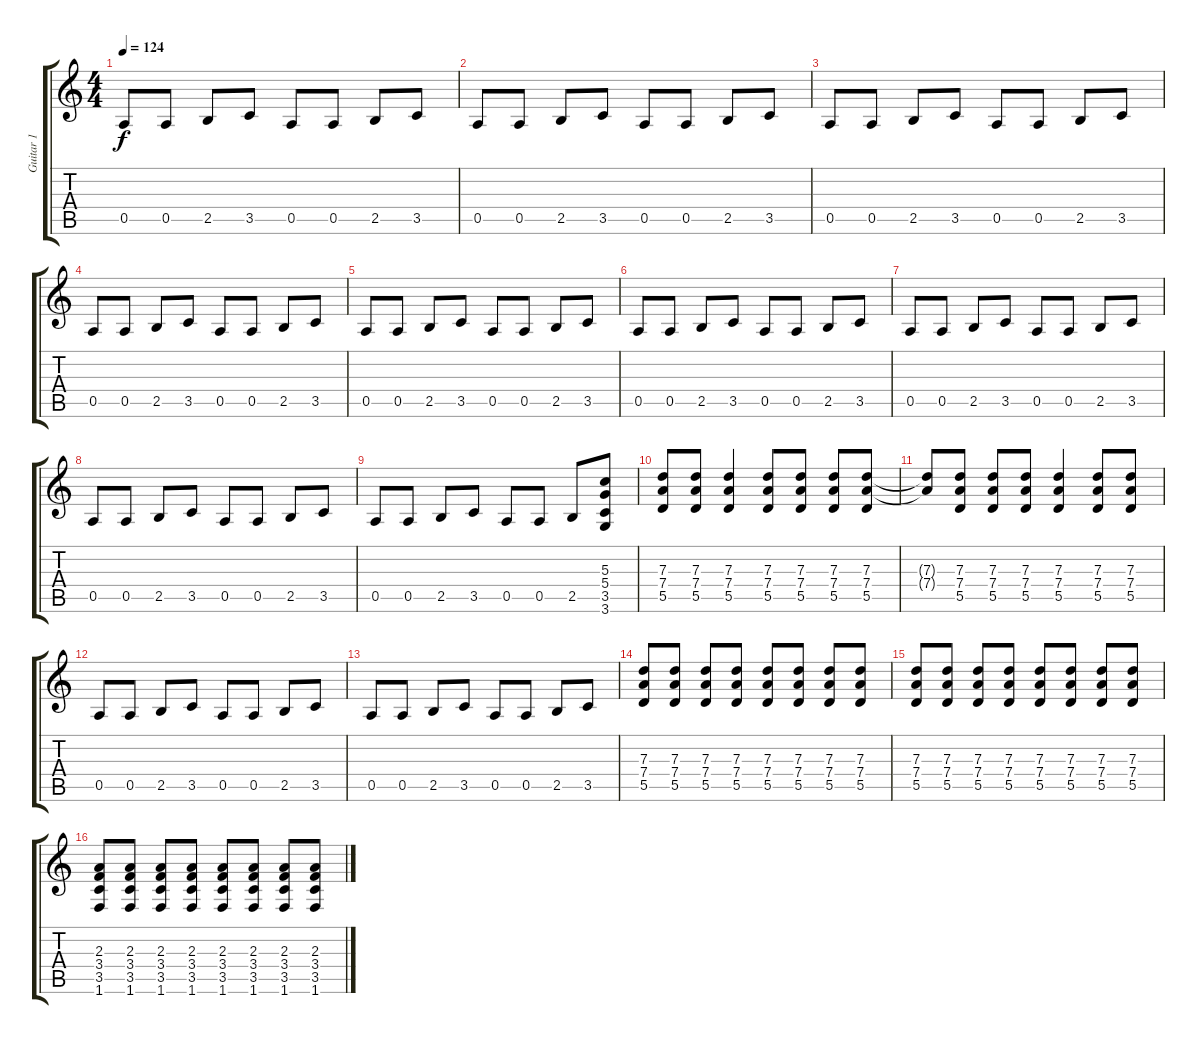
\track ("Guitar 1" "Guitar 1") {instrument distortionguitar}
\staff {score tabs}
\tuning (E4 B3 G3 D3 A2 E2) {hide}
\ts (4 4)
\tempo 124
\clef g2
\ks c
0.5.8{dy f} 0.5.8 2.5.8 3.5.8 0.5.8 0.5.8 2.5.8 3.5.8 |
0.5.8 0.5.8 2.5.8 3.5.8 0.5.8 0.5.8 2.5.8 3.5.8 |
0.5.8 0.5.8 2.5.8 3.5.8 0.5.8 0.5.8 2.5.8 3.5.8 |
0.5.8 0.5.8 2.5.8 3.5.8 0.5.8 0.5.8 2.5.8 3.5.8 |
0.5.8 0.5.8 2.5.8 3.5.8 0.5.8 0.5.8 2.5.8 3.5.8 |
0.5.8 0.5.8 2.5.8 3.5.8 0.5.8 0.5.8 2.5.8 3.5.8 |
0.5.8 0.5.8 2.5.8 3.5.8 0.5.8 0.5.8 2.5.8 3.5.8 |
0.5.8 0.5.8 2.5.8 3.5.8 0.5.8 0.5.8 2.5.8 3.5.8 |
0.5.8 0.5.8 2.5.8 3.5.8 0.5.8 0.5.8 2.5.8 (5.3 5.4 3.5 3.6).8 |
(7.3 7.4 5.5).8 (7.3 7.4 5.5).8 (7.3 7.4 5.5).4 (7.3 7.4 5.5).8 (7.3 7.4 5.5).8 (7.3 7.4 5.5).8 (7.3 7.4 5.5).8 |
(7.3{t} 7.4{t}).8 (7.3 7.4 5.5).8 (7.3 7.4 5.5).8 (7.3 7.4 5.5).8 (7.3 7.4 5.5).4 (7.3 7.4 5.5).8 (7.3 7.4 5.5).8 |
0.5.8 0.5.8 2.5.8 3.5.8 0.5.8 0.5.8 2.5.8 3.5.8 |
0.5.8 0.5.8 2.5.8 3.5.8 0.5.8 0.5.8 2.5.8 3.5.8 |
(7.3 7.4 5.5).8 (7.3 7.4 5.5).8 (7.3 7.4 5.5).8 (7.3 7.4 5.5).8 (7.3 7.4 5.5).8 (7.3 7.4 5.5).8 (7.3 7.4 5.5).8 (7.3 7.4 5.5).8 |
(7.3 7.4 5.5).8 (7.3 7.4 5.5).8 (7.3 7.4 5.5).8 (7.3 7.4 5.5).8 (7.3 7.4 5.5).8 (7.3 7.4 5.5).8 (7.3 7.4 5.5).8 (7.3 7.4 5.5).8 |
(2.3 3.4 3.5 1.6).8 (2.3 3.4 3.5 1.6).8 (2.3 3.4 3.5 1.6).8 (2.3 3.4 3.5 1.6).8 (2.3 3.4 3.5 1.6).8 (2.3 3.4 3.5 1.6).8 (2.3 3.4 3.5 1.6).8 (2.3 3.4 3.5 1.6).8
